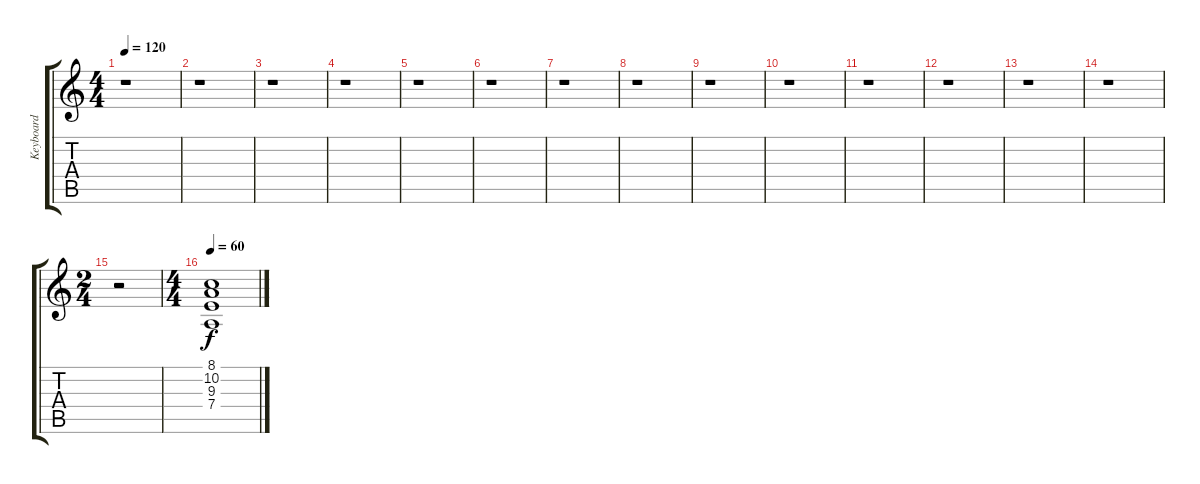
\track ("Keyboard" "Keyboard") {instrument stringensemble1}
\staff {score tabs}
\tuning (E4 B3 G3 D3 A2 E2) {hide}
\ts (4 4)
\tempo 120
\clef g2
\ks c
r.1{dy f} |
r.1 |
r.1 |
r.1 |
r.1 |
r.1 |
r.1 |
r.1 |
r.1 |
r.1 |
r.1 |
r.1 |
r.1 |
r.1 |
\ts (2 4)
r.2 |
\ts (4 4)
\tempo 60
(8.1 10.2 9.3 7.4).1
